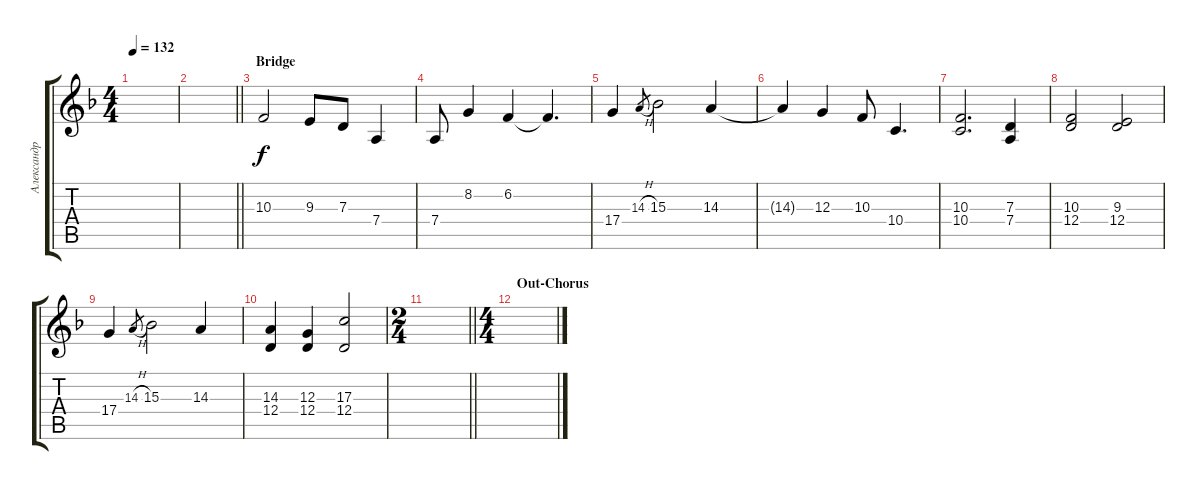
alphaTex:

\track ("Александр Андрюхин" "Александр ") {instrument churchorgan}
\staff {score tabs}
\tuning (E4 B3 G3 D3 A2 E2) {hide}
\ts (4 4)
\tempo 132
\clef g2
\ks f
|
\barLineRight lightlight
|
\section ("" "Bridge")
10.3.2 9.3.8 7.3.8 7.4.4 |
7.4.8 8.2.4 6.2.4 6.2{t}.4{d} |
17.4.4 14.3{h}.8{gr} 15.3.2 14.3.4 |
14.3{t}.4 12.3.4 10.3.8 10.4.4{d} |
(10.3 10.4).2{d} (7.3 7.4).4 |
(10.3 12.4).2 (9.3 12.4).2 |
17.4.4 14.3{h}.8{gr} 15.3.2 14.3.4 |
(14.3 12.4).4 (12.3 12.4).4 (17.3 12.4).2 |
\ts (2 4)
\barLineRight lightlight
|
\ts (4 4)
\section ("" "Out-Chorus")
